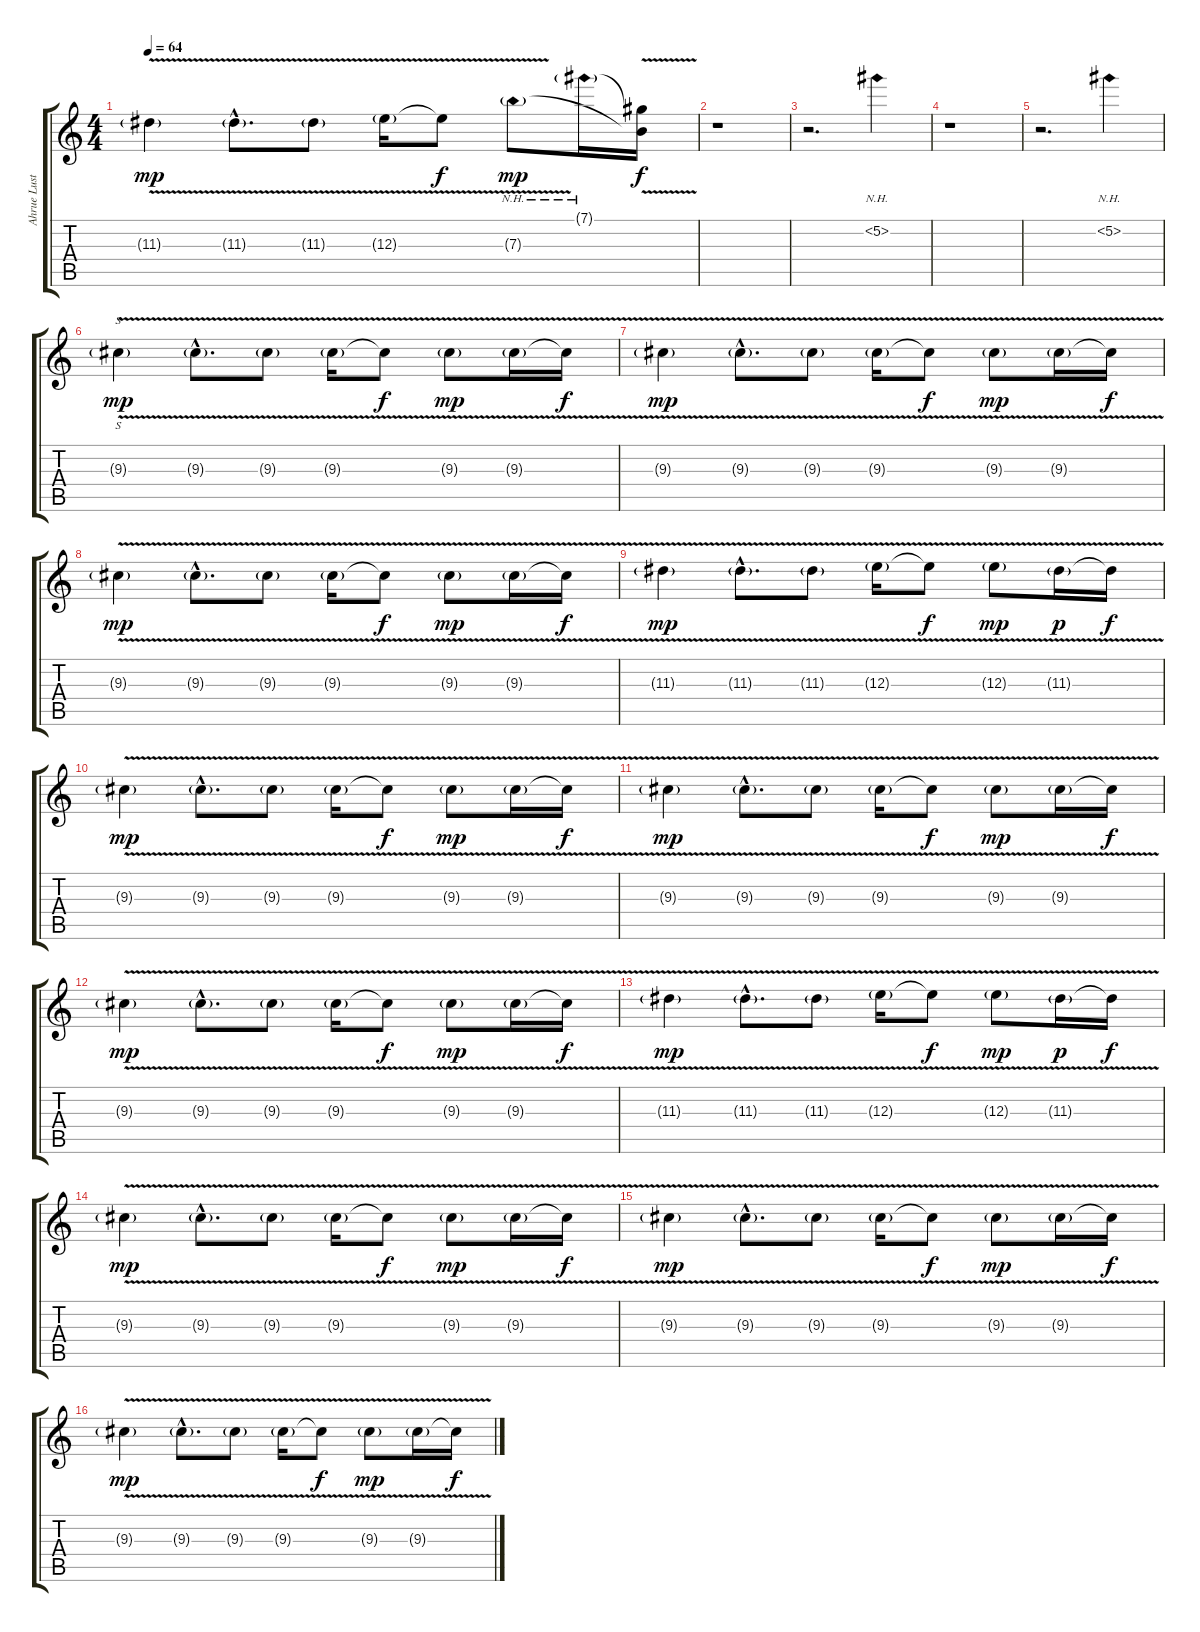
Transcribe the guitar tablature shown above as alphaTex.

\track ("Ahrue Luster" "Ahrue Lust") {instrument overdrivenguitar}
\staff {score tabs}
\tuning (Db4 Ab3 E3 B2 Gb2 B1) {hide}
\ts (4 4)
\tempo 64
\clef g2
\ks c
11.3{v g}.4{dy mp} 11.3{v g hac}.8{d} 11.3{v g}.8 12.3{v g}.16 12.3{t}.8{dy f} 7.3{nh v g}.8{dy mp} 7.1{nh g}.16 (7.1{t} 7.3{t}).16{dy f} |
r.1 |
r.2{d} 5.2{nh}.4{volume 11 instrument electricguitarjazz} |
r.1 |
r.2{d} 5.2{nh}.4{volume 11 instrument electricguitarjazz} |
9.3{v g}.4{s dy mp volume 13 instrument overdrivenguitar} 9.3{v g hac}.8{d} 9.3{v g}.8 9.3{v g}.16 9.3{t}.8{dy f} 9.3{v g}.8{dy mp} 9.3{v g}.16 9.3{t}.16{dy f} |
9.3{v g}.4{dy mp} 9.3{v g hac}.8{d} 9.3{v g}.8 9.3{v g}.16 9.3{t}.8{dy f} 9.3{v g}.8{dy mp} 9.3{v g}.16 9.3{t}.16{dy f} |
9.3{v g}.4{dy mp} 9.3{v g hac}.8{d} 9.3{v g}.8 9.3{v g}.16 9.3{t}.8{dy f} 9.3{v g}.8{dy mp} 9.3{v g}.16 9.3{t}.16{dy f} |
11.3{v g}.4{dy mp} 11.3{v g hac}.8{d} 11.3{v g}.8 12.3{v g}.16 12.3{t}.8{dy f} 12.3{v g}.8{dy mp} 11.3{v g}.16{dy p} 11.3{t}.16{dy f} |
9.3{v g}.4{dy mp} 9.3{v g hac}.8{d} 9.3{v g}.8 9.3{v g}.16 9.3{t}.8{dy f} 9.3{v g}.8{dy mp} 9.3{v g}.16 9.3{t}.16{dy f} |
9.3{v g}.4{dy mp} 9.3{v g hac}.8{d} 9.3{v g}.8 9.3{v g}.16 9.3{t}.8{dy f} 9.3{v g}.8{dy mp} 9.3{v g}.16 9.3{t}.16{dy f} |
9.3{v g}.4{dy mp} 9.3{v g hac}.8{d} 9.3{v g}.8 9.3{v g}.16 9.3{t}.8{dy f} 9.3{v g}.8{dy mp} 9.3{v g}.16 9.3{t}.16{dy f} |
11.3{v g}.4{dy mp} 11.3{v g hac}.8{d} 11.3{v g}.8 12.3{v g}.16 12.3{t}.8{dy f} 12.3{v g}.8{dy mp} 11.3{v g}.16{dy p} 11.3{t}.16{dy f} |
9.3{v g}.4{dy mp} 9.3{v g hac}.8{d} 9.3{v g}.8 9.3{v g}.16 9.3{t}.8{dy f} 9.3{v g}.8{dy mp} 9.3{v g}.16 9.3{t}.16{dy f} |
9.3{v g}.4{dy mp} 9.3{v g hac}.8{d} 9.3{v g}.8 9.3{v g}.16 9.3{t}.8{dy f} 9.3{v g}.8{dy mp} 9.3{v g}.16 9.3{t}.16{dy f} |
9.3{v g}.4{dy mp} 9.3{v g hac}.8{d} 9.3{v g}.8 9.3{v g}.16 9.3{t}.8{dy f} 9.3{v g}.8{dy mp} 9.3{v g}.16 9.3{t}.16{dy f}
